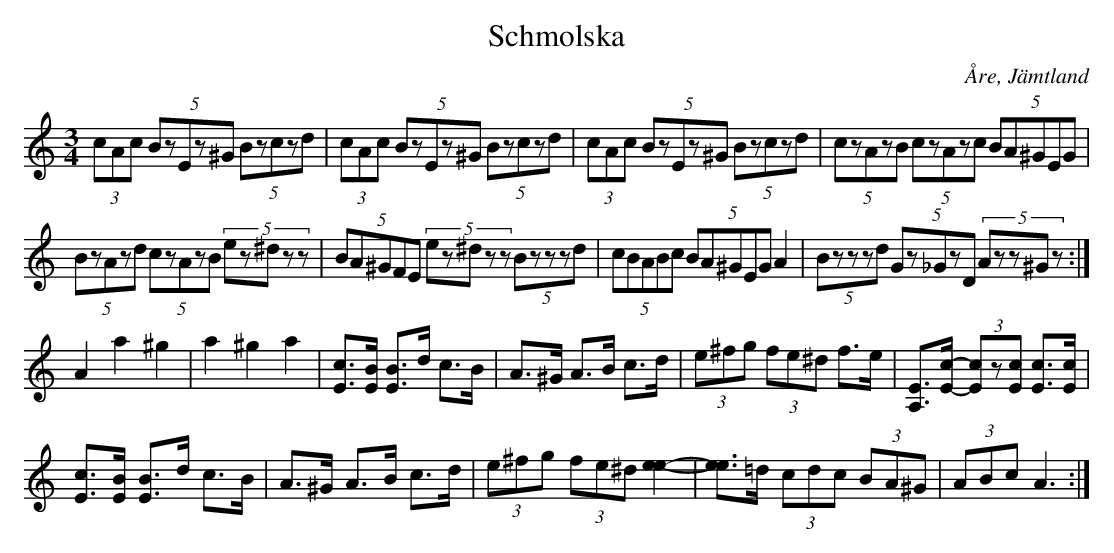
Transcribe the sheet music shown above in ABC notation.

X:1
T:Schmolska
O:Åre, Jämtland
M:3/4
L:1/8
K:Am
(3cAc (5:2Bz-Ez^G (5:2Bzczd| (3cAc (5:2Bz-Ez^G (5:2Bzczd| (3cAc (5:2Bz-Ez^G (5:2Bzczd|  (5:2czAzB (5:2czAzc (5:2BA^GEG|
 (5:2BzAzd (5:2czAzB (5:2ez^dzz|  (5:2BA^GFE (5:2ez^dzz (5:2Bzzzd|  (5:2cBABc (5:2BA^GEG  A2|  (5:2Bzzzd (5:2Gz_GzD (5:2Azz^Gz  :|
A2 a2 ^g2|a2 ^g2 a2| [cE]>[BE] [BE]>d c>B | A>^G A>B c>d | (3e^fg (3fe^d f>e | [EA,]>[c-E-] (3[cE]z[cE] [cE]>[cE] |
[cE]>[BE] [BE]>d c>B | A>^G A>B c>d | (3e^fg (3fe^d [e2-e2-] | [ee]>=d (3cdc (3BA^G | (3ABc A3 :|]
